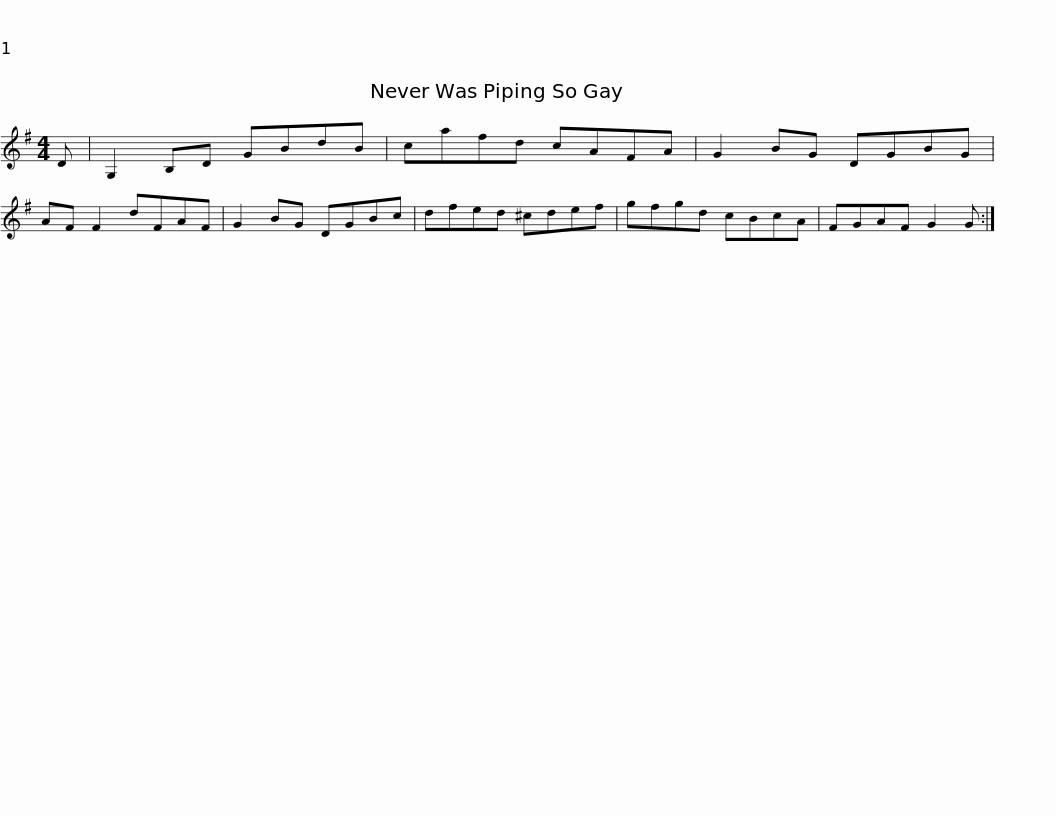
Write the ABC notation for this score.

X:1
L:1/8
M:4/4
I:linebreak $
K:G
V:1 treble
V:1
 D | G,2 B,D GBdB | cafd cAFA | G2 BG DGBG | AF F2 dFAF | %5
 G2 BG DGBc |$ dfed ^cdef | gfgd cBcA | FGAF G2 G :| %9
